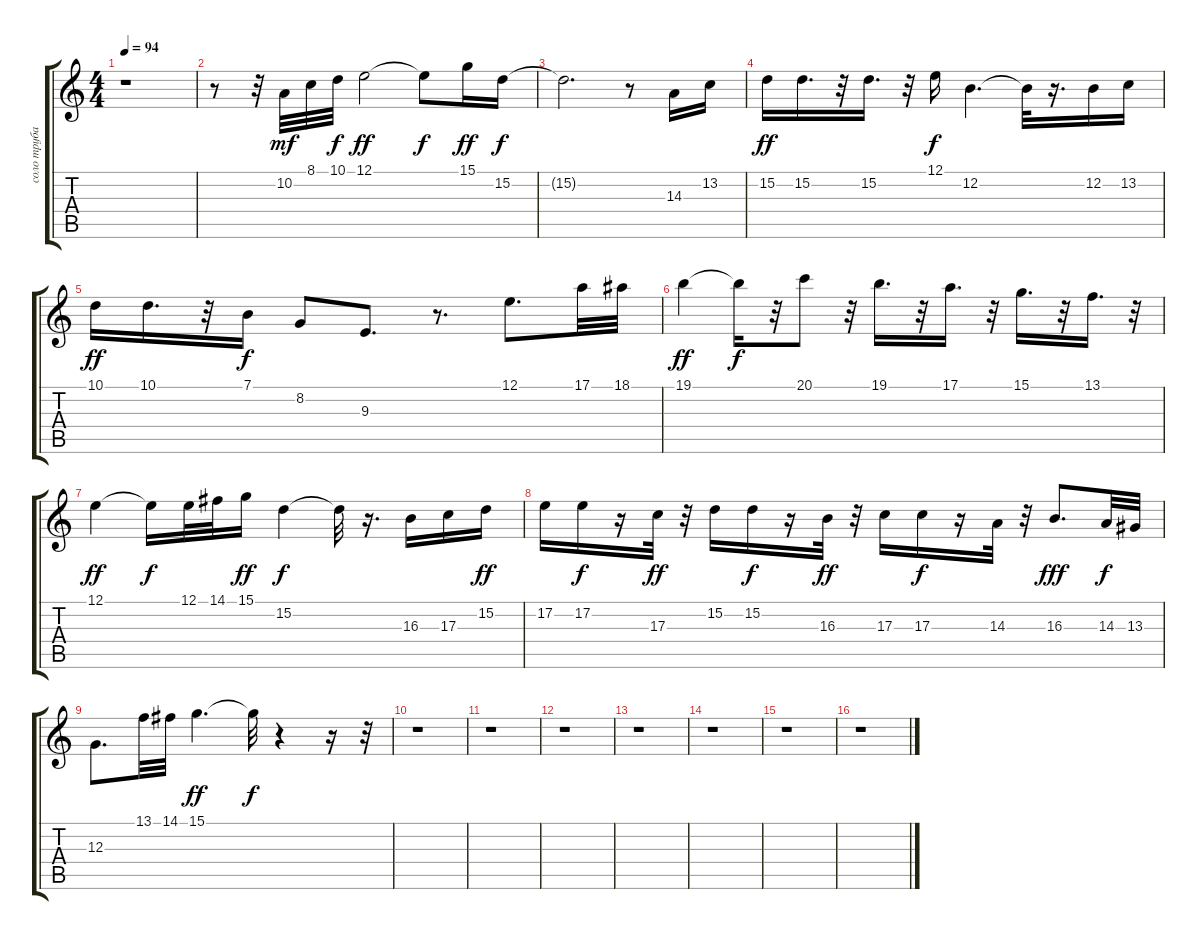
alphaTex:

\track ("соло труба" "соло труба") {instrument trumpet}
\staff {score tabs}
\tuning (E4 B3 G3 D3 A2 E2) {hide}
\ts (4 4)
\tempo 94
\clef g2
\ks c
r.1{dy mf} |
r.8 r.32 10.2.32 8.1.32 10.1.32{dy f} 12.1.2{dy ff} 12.1{t}.8{dy f} 15.1.16{dy ff} 15.2.16{dy f} |
15.2{t}.2{d} r.8 14.3.16 13.2.16 |
15.2.16{dy ff} 15.2.16{d} r.32 15.2.16{d} r.32 12.1.16{dy f} 12.2.4{d} 12.2{t}.32 r.16{d} 12.2.16 13.2.16 |
10.1.16{dy ff} 10.1.16{d} r.32 7.1.16{dy f} 8.2.8 9.3.8{d} r.8{d} 12.1.8{d} 17.1.32 18.1.32 |
19.1.4{dy ff} 19.1{t}.16{dy f} r.32 20.1.8 r.32 19.1.16{d} r.32 17.1.16{d} r.32 15.1.16{d} r.32 13.1.16{d} r.32 |
12.1.4{dy ff} 12.1{t}.16{dy f} 12.1.32 14.1.32 15.1.16{dy ff} 15.2.4{dy f} 15.2{t}.32 r.16{d} 16.3.16 17.3.16 15.2.16{dy ff} |
17.2.16 17.2.16{dy f} r.16 17.3.32{dy ff} r.32 15.2.16 15.2.16{dy f} r.16 16.3.32{dy ff} r.32 17.3.16 17.3.16{dy f} r.16 14.3.32 r.32 16.3.8{d dy fff} 14.3.32{dy f} 13.3.32 |
12.3.8{d} 13.1.32 14.1.32 15.1.4{d dy ff} 15.1{t}.32{dy f} r.4 r.16 r.32 |
r.1 |
r.1 |
r.1 |
r.1 |
r.1 |
r.1 |
r.1
